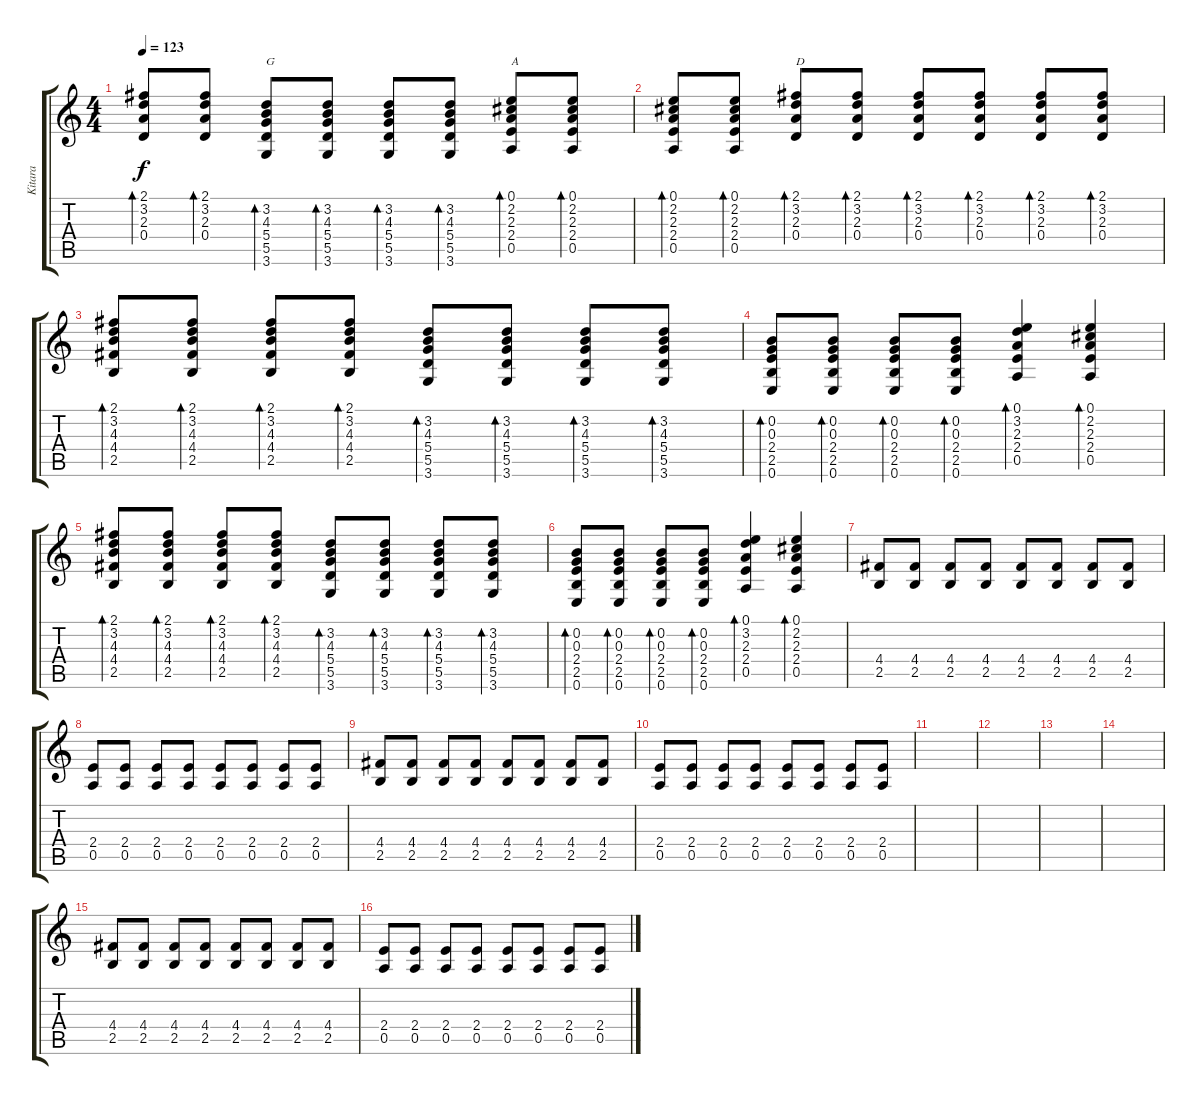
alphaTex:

\track ("Kitara" "Kitara") {instrument electricguitarjazz}
\staff {score tabs}
\tuning (E4 B3 G3 D3 A2 E2) {hide}
\ts (4 4)
\tempo 123
\clef g2
\ks c
(2.1 3.2 2.3 0.4).8{bd 30 dy f} (2.1 3.2 2.3 0.4).8{bd 30} (3.2 4.3 5.4 5.5 3.6).8{bd 30 txt "G"} (3.2 4.3 5.4 5.5 3.6).8{bd 30} (3.2 4.3 5.4 5.5 3.6).8{bd 30} (3.2 4.3 5.4 5.5 3.6).8{bd 30} (0.1 2.2 2.3 2.4 0.5).8{bd 30 txt "A"} (0.1 2.2 2.3 2.4 0.5).8{bd 30} |
(0.1 2.2 2.3 2.4 0.5).8{bd 30} (0.1 2.2 2.3 2.4 0.5).8{bd 30} (2.1 3.2 2.3 0.4).8{bd 30 txt "D"} (2.1 3.2 2.3 0.4).8{bd 30} (2.1 3.2 2.3 0.4).8{bd 30} (2.1 3.2 2.3 0.4).8{bd 30} (2.1 3.2 2.3 0.4).8{bd 30} (2.1 3.2 2.3 0.4).8{bd 30} |
(2.1 3.2 4.3 4.4 2.5).8{bd 30} (2.1 3.2 4.3 4.4 2.5).8{bd 30} (2.1 3.2 4.3 4.4 2.5).8{bd 30} (2.1 3.2 4.3 4.4 2.5).8{bd 30} (3.2 4.3 5.4 5.5 3.6).8{bd 30} (3.2 4.3 5.4 5.5 3.6).8{bd 30} (3.2 4.3 5.4 5.5 3.6).8{bd 30} (3.2 4.3 5.4 5.5 3.6).8{bd 30} |
(0.2 0.3 2.4 2.5 0.6).8{bd 60} (0.2 0.3 2.4 2.5 0.6).8{bd 60} (0.2 0.3 2.4 2.5 0.6).8{bd 60} (0.2 0.3 2.4 2.5 0.6).8{bd 60} (0.1 3.2 2.3 2.4 0.5).4{bd 60} (0.1 2.2 2.3 2.4 0.5).4{bd 60} |
(2.1 3.2 4.3 4.4 2.5).8{bd 30} (2.1 3.2 4.3 4.4 2.5).8{bd 30} (2.1 3.2 4.3 4.4 2.5).8{bd 30} (2.1 3.2 4.3 4.4 2.5).8{bd 30} (3.2 4.3 5.4 5.5 3.6).8{bd 30} (3.2 4.3 5.4 5.5 3.6).8{bd 30} (3.2 4.3 5.4 5.5 3.6).8{bd 30} (3.2 4.3 5.4 5.5 3.6).8{bd 30} |
(0.2 0.3 2.4 2.5 0.6).8{bd 60} (0.2 0.3 2.4 2.5 0.6).8{bd 60} (0.2 0.3 2.4 2.5 0.6).8{bd 60} (0.2 0.3 2.4 2.5 0.6).8{bd 60} (0.1 3.2 2.3 2.4 0.5).4{bd 60} (0.1 2.2 2.3 2.4 0.5).4{bd 60} |
(4.4 2.5).8 (4.4 2.5).8 (4.4 2.5).8 (4.4 2.5).8 (4.4 2.5).8 (4.4 2.5).8 (4.4 2.5).8 (4.4 2.5).8 |
(2.4 0.5).8 (2.4 0.5).8 (2.4 0.5).8 (2.4 0.5).8 (2.4 0.5).8 (2.4 0.5).8 (2.4 0.5).8 (2.4 0.5).8 |
(4.4 2.5).8 (4.4 2.5).8 (4.4 2.5).8 (4.4 2.5).8 (4.4 2.5).8 (4.4 2.5).8 (4.4 2.5).8 (4.4 2.5).8 |
(2.4 0.5).8 (2.4 0.5).8 (2.4 0.5).8 (2.4 0.5).8 (2.4 0.5).8 (2.4 0.5).8 (2.4 0.5).8 (2.4 0.5).8 |
|
|
|
|
(4.4 2.5).8 (4.4 2.5).8 (4.4 2.5).8 (4.4 2.5).8 (4.4 2.5).8 (4.4 2.5).8 (4.4 2.5).8 (4.4 2.5).8 |
(2.4 0.5).8 (2.4 0.5).8 (2.4 0.5).8 (2.4 0.5).8 (2.4 0.5).8 (2.4 0.5).8 (2.4 0.5).8 (2.4 0.5).8
